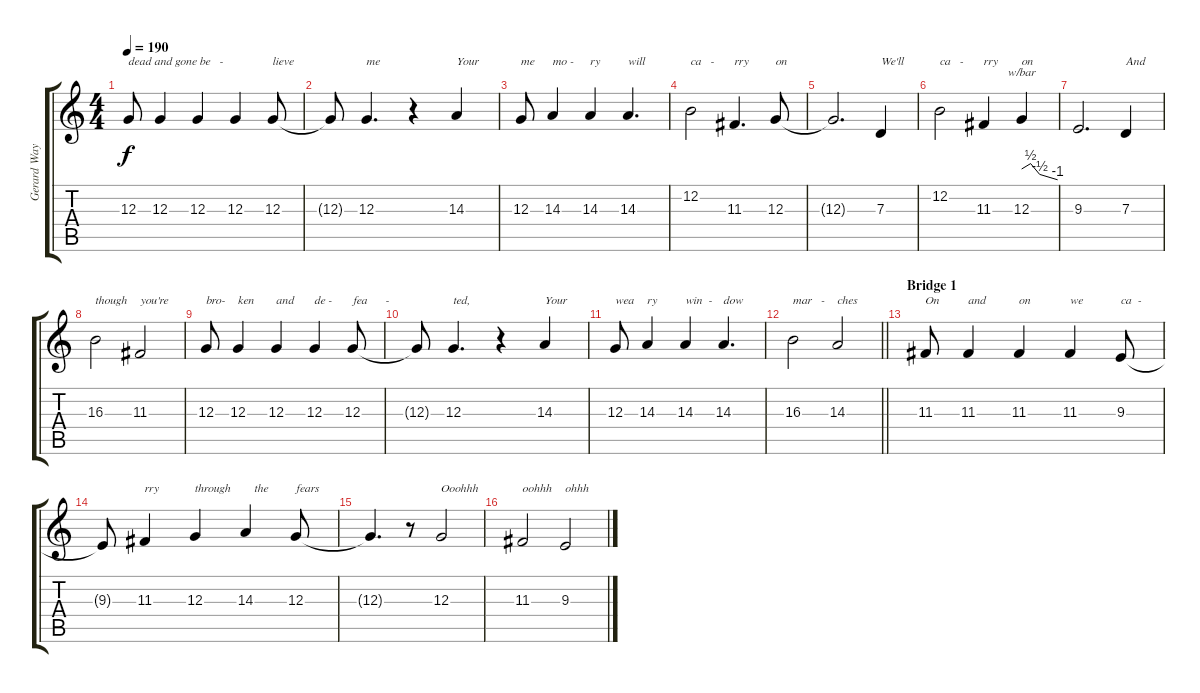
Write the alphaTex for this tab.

\track ("Gerard Way (vocals)" "Gerard Way") {instrument oboe}
\staff {score tabs}
\tuning (E4 B3 G3 D3 A2 E2) {hide}
\ts (4 4)
\tempo 190
\clef g2
\ks c
12.3.8{txt "dead and gone be   -" dy f} 12.3.4 12.3.4 12.3.4 12.3.8{txt "lieve"} |
12.3{t}.8 12.3.4{d txt "me"} r.4 14.3.4{txt "Your"} |
12.3.8{txt "me"} 14.3.4{txt "mo -"} 14.3.4{txt "ry"} 14.3.4{d txt "will"} |
12.2.2{txt "ca   -"} 11.3.4{d txt "rry"} 12.3.8{txt "on"} |
12.3{t}.2{d} 7.3.4{txt "We'll"} |
12.2.2{txt "ca   -"} 11.3.4{txt "rry"} 12.3.4{tbe (custom default 0 0 15 2 30 -2 60 -4) txt "on"} |
9.3.2{d} 7.3.4{txt "And"} |
16.3.2{txt "though"} 11.3.2{txt "you're"} |
12.3.8{txt "bro-"} 12.3.4{txt "ken"} 12.3.4{txt "and"} 12.3.4{txt "de -"} 12.3.8{txt "fea      -"} |
12.3{t}.8 12.3.4{d txt "ted,"} r.4 14.3.4{txt "Your"} |
12.3.8{txt "wea"} 14.3.4{txt "ry"} 14.3.4{txt "win  -"} 14.3.4{d txt "dow"} |
\barLineRight lightlight
16.3.2{txt "mar   -"} 14.3.2{txt "ches"} |
\section ("" "Bridge 1")
11.3.8{txt "On"} 11.3.4{txt "and"} 11.3.4{txt "on"} 11.3.4{txt "we"} 9.3.8{txt "ca  -"} |
9.3{t}.8 11.3.4{txt "rry"} 12.3.4{txt "through"} 14.3.4{txt "   the"} 12.3.8{txt "fears"} |
12.3{t}.4{d} r.8 12.3.2{txt "Ooohhh"} |
11.3.2{txt "oohhh"} 9.3.2{txt "ohhh"}
